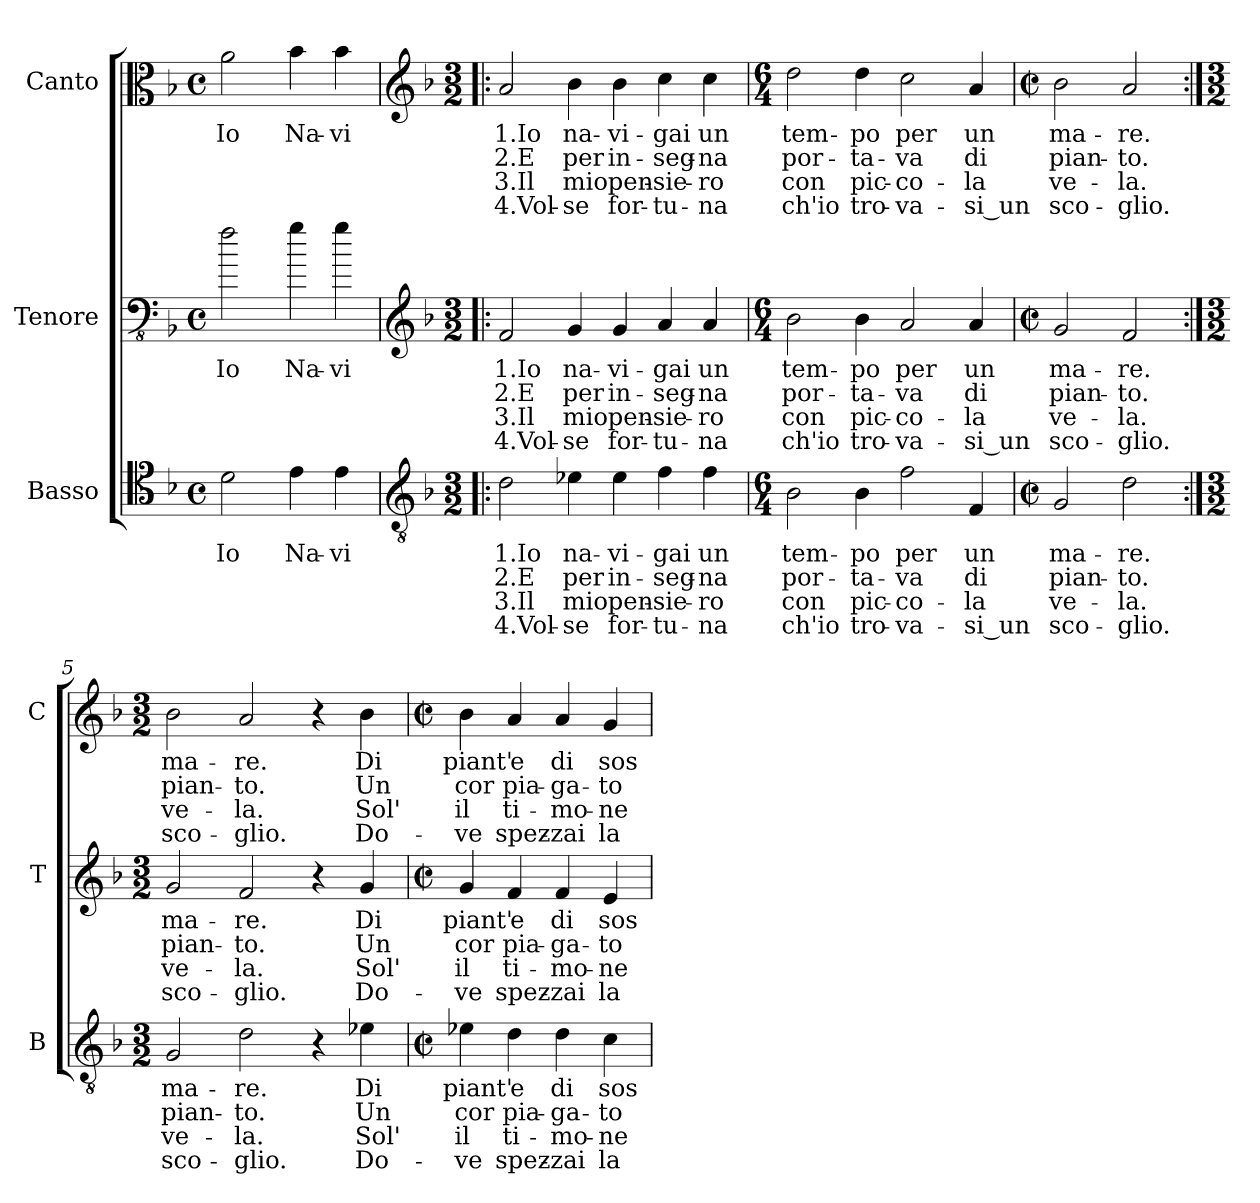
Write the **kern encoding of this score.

**kern	**text	**text	**text	**text	**kern	**text	**text	**text	**text	**kern	**text	**text	**text	**text
*part3	*part3	*part3	*part3	*part3	*part2	*part2	*part2	*part2	*part2	*part1	*part1	*part1	*part1	*part1
*staff3	*staff3	*staff3	*staff3	*staff3	*staff2	*staff2	*staff2	*staff2	*staff2	*staff1	*staff1	*staff1	*staff1	*staff1
*I"Basso	*	*	*	*	*I"Tenore	*	*	*	*	*I"Canto	*	*	*	*
*I'B	*	*	*	*	*I'T	*	*	*	*	*I'C	*	*	*	*
*clefC4	*	*	*	*	*clefFv4	*	*	*	*	*clefC3	*	*	*	*
*k[b-]	*	*	*	*	*k[b-]	*	*	*	*	*k[b-]	*	*	*	*
*F:	*	*	*	*	*F:	*	*	*	*	*F:	*	*	*	*
*M4/4	*	*	*	*	*M4/4	*	*	*	*	*M4/4	*	*	*	*
*met(c)	*	*	*	*	*met(c)	*	*	*	*	*met(c)	*	*	*	*
=1	=1	=1	=1	=1	=1	=1	=1	=1	=1	=1	=1	=1	=1	=1
!LO:N:head=open	!	!	!	!	!LO:N:head=open	!	!	!	!	!LO:N:head=open	!	!	!	!
2d\	Io	.	.	.	2f\	Io	.	.	.	2a\	Io	.	.	.
!LO:N:head=solid	!	!	!	!	!LO:N:head=solid	!	!	!	!	!LO:N:head=solid	!	!	!	!
4e\	Na-	.	.	.	4g\	Na-	.	.	.	4b-\	Na-	.	.	.
!LO:N:head=solid	!	!	!	!	!LO:N:head=solid	!	!	!	!	!LO:N:head=solid	!	!	!	!
4e\	-vi	.	.	.	4g\	-vi	.	.	.	4b-\	-vi	.	.	.
!!LO:LB:g=z
=2!|:	=2!|:	=2!|:	=2!|:	=2!|:	=2!|:	=2!|:	=2!|:	=2!|:	=2!|:	=2!|:	=2!|:	=2!|:	=2!|:	=2!|:
*clefGv2	*	*	*	*	*clefG2	*	*	*	*	*clefG2	*	*	*	*
*k[b-]	*	*	*	*	*k[b-]	*	*	*	*	*k[b-]	*	*	*	*
*F:	*	*	*	*	*F:	*	*	*	*	*F:	*	*	*	*
*M3/2	*	*	*	*	*M3/2	*	*	*	*	*M3/2	*	*	*	*
2d\	1.Io	2.E	3.Il	4.Vol-	2f/	1.Io	2.E	3.Il	4.Vol-	2a/	1.Io	2.E	3.Il	4.Vol-
4e-X\	na-	per	mio	-se	4g/	na-	per	mio	-se	4b-\	na-	per	mio	-se
4e-\	-vi-	in-	pen-	for-	4g/	-vi-	in-	pen-	for-	4b-\	-vi-	in-	pen-	for-
4f\	-gai	-seg-	-sie-	-tu-	4a/	-gai	-seg-	-sie-	-tu-	4cc\	-gai	-seg-	-sie-	-tu-
4f\	un	-na	-ro	-na	4a/	un	-na	-ro	-na	4cc\	un	-na	-ro	-na
!!LO:LB:g=z
=3	=3	=3	=3	=3	=3	=3	=3	=3	=3	=3	=3	=3	=3	=3
*M6/4	*	*	*	*	*M6/4	*	*	*	*	*M6/4	*	*	*	*
2B-\	tem-	por-	con	ch'io	2b-\	tem-	por-	con	ch'io	2dd\	tem-	por-	con	ch'io
4B-\	-po	-ta-	pic-	tro-	4b-\	-po	-ta-	pic-	tro-	4dd\	-po	-ta-	pic-	tro-
2f\	per	-va	-co-	-va-	2a/	per	-va	-co-	-va-	2cc\	per	-va	-co-	-va-
4F/	un	di	-la	-si_un	4a/	un	di	-la	-si_un	4a/	un	di	-la	-si_un
=4	=4	=4	=4	=4	=4	=4	=4	=4	=4	=4	=4	=4	=4	=4
*M2/2	*	*	*	*	*M2/2	*	*	*	*	*M2/2	*	*	*	*
*met(c|)	*	*	*	*	*met(c|)	*	*	*	*	*met(c|)	*	*	*	*
2G/	ma-	pian-	ve-	sco-	2g/	ma-	pian-	ve-	sco-	2b-\	ma-	pian-	ve-	sco-
2d\	-re.	-to.	-la.	-glio.	2f/	-re.	-to.	-la.	-glio.	2a/	-re.	-to.	-la.	-glio.
=5:|!	=5:|!	=5:|!	=5:|!	=5:|!	=5:|!	=5:|!	=5:|!	=5:|!	=5:|!	=5:|!	=5:|!	=5:|!	=5:|!	=5:|!
*M3/2	*	*	*	*	*M3/2	*	*	*	*	*M3/2	*	*	*	*
2G/	ma-	pian-	ve-	sco-	2g/	ma-	pian-	ve-	sco-	2b-\	ma-	pian-	ve-	sco-
2d\	-re.	-to.	-la.	-glio.	2f/	-re.	-to.	-la.	-glio.	2a/	-re.	-to.	-la.	-glio.
4r	.	.	.	.	4r	.	.	.	.	4r	.	.	.	.
4e-X\	Di	Un	Sol'	Do-	4g/	Di	Un	Sol'	Do-	4b-\	Di	Un	Sol'	Do-
!!LO:PB:g=z
=6	=6	=6	=6	=6	=6	=6	=6	=6	=6	=6	=6	=6	=6	=6
*M2/2	*	*	*	*	*M2/2	*	*	*	*	*M2/2	*	*	*	*
*met(c|)	*	*	*	*	*met(c|)	*	*	*	*	*met(c|)	*	*	*	*
4e-\	piant'	cor	il	-ve	4g/	piant'	cor	il	-ve	4b-\	piant'	cor	il	-ve
4d\	e	pia-	ti-	spez-	4f/	e	pia-	ti-	spez-	4a/	e	pia-	ti-	spez-
4d\	di	-ga-	-mo-	-zai	4f/	di	-ga-	-mo-	-zai	4a/	di	-ga-	-mo-	-zai
4c\	sos-	-to	-ne	la	4e/	sos-	-to	-ne	la	4g/	sos-	-to	-ne	la
=	=	=	=	=	=	=	=	=	=	=	=	=	=	=
*-	*-	*-	*-	*-	*-	*-	*-	*-	*-	*-	*-	*-	*-	*-
